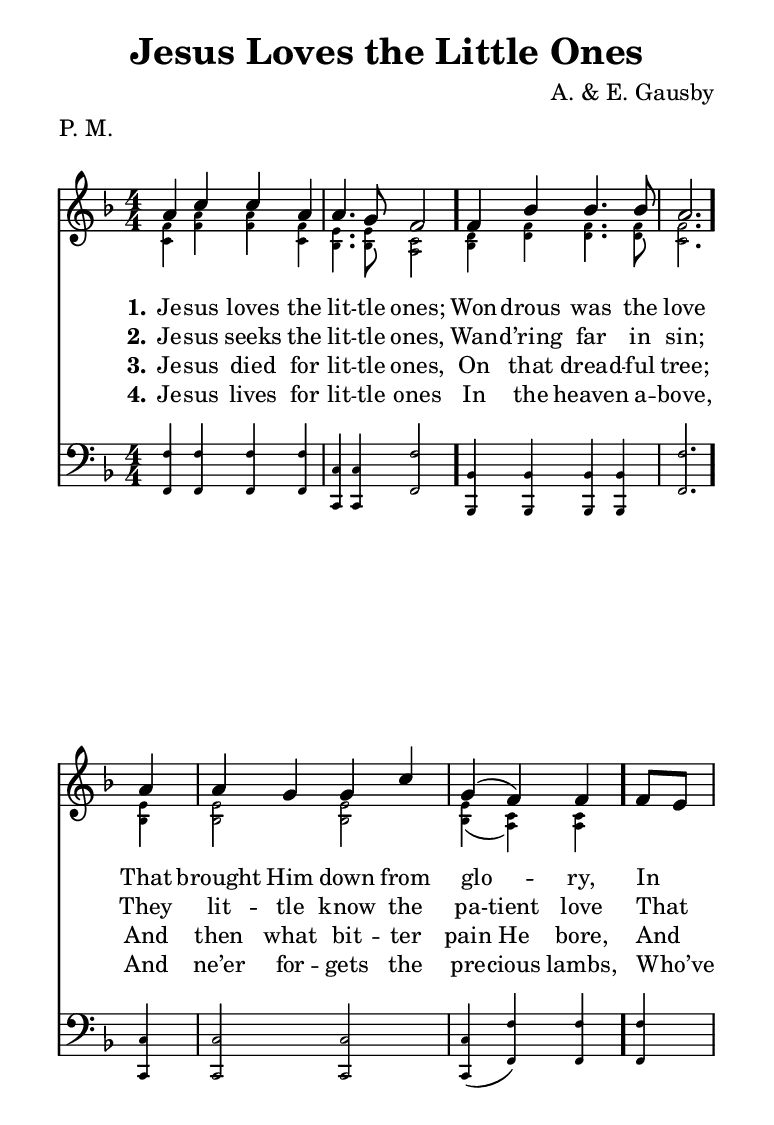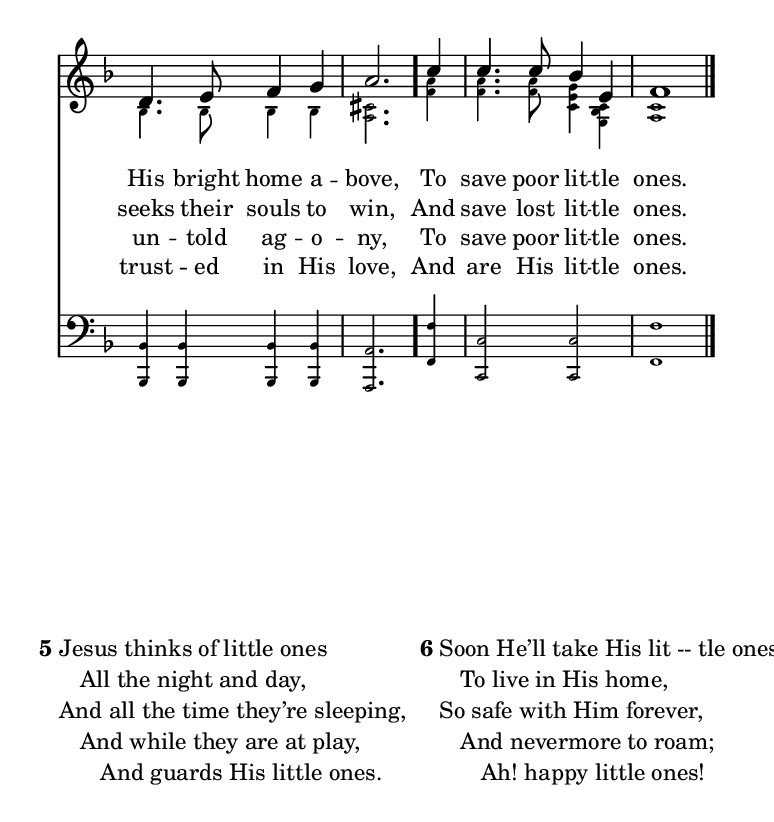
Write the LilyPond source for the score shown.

\include "common/global.ily"
\paper {
  \include "common/paper.ily"
  ragged-last-bottom = ##t
  system-system-spacing.padding = 11
}

\header{
  %children
  hymnnumber = "315"
  title = "Jesus Loves the Little Ones"
  tunename = ""
  meter = "P. M."
  poet = ""
  composer = "A. & E. Gausby"
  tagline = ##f
}

global = {
  \include "common/overrides.ily"
  \override Staff.TimeSignature.style = #'numbered
  \time 4/4
  \override Score.MetronomeMark.transparent = ##t % hide all fermata changes too
  \tempo 4=80
  \key f \major
  \autoBeamOff
}

notesSoprano = {
\global
\relative c'' {

  a4 c c a | a4. g8 f2
  f4 bes bes4. bes8 | a2.
  a4 | a g g c | g( f) f
  f8[ e] | d4. e8 f4 g | a2.
  c4 | c4. c8 bes4 e, | f1

  \bar "|."

}
}

notesAltoA = {
\global
\override NoteHead.font-size = #-4
\relative e' {

  f4 a a f | e4. e8 c2
  d4 f f4. f8 | f2.
  e4 | e2 e2 | e4( c) c
  s4 | bes4. bes8 bes4 bes | cis2.
  a'4 | a4. a8 <g e>4 <c, bes> c1

}
}

notesAltoB = {
\global
\override NoteHead.font-size = #-4
\relative e' {

  c4 f f c | bes4. bes8 a2
  bes4 d d4. d8 | c2.
  bes4 | bes2 bes | bes4( a) a
  s4 | s4. s8 s4 s | a2.
  f'4 | f4. f8 c4 g | a1

}
}

notesTenor = {
\global
\override NoteHead.font-size = #-4
\relative a {

  f4 f f f | c c f2
  bes,4 bes bes bes | f'2.
  c4 | c2 c | c4( f) f
  f4 | bes, bes bes bes | a2.
  f'4 | c2 c | f1

}
}

notesBass = {
\global
\override NoteHead.font-size = #-4
\relative f, {

  f4 f f f | c c f2
  bes,4 bes bes bes | f'2.
  c4 | c2 c | c4( f) f
  f4 | bes, bes bes bes | a2.
  f'4 | c2 c | f1

}
}

wordsA = \lyricmode {
\set stanza = "1."

Je -- sus loves the lit -- tle ones; \bar "."
Won -- drous was the love \bar "."
That brought Him down from glo -- ry, \bar "."
In His bright home a -- bove, \bar "."
To save poor lit -- tle ones. \bar "."

}

wordsB = \lyricmode {
\set stanza = "2."

Je -- sus seeks the lit -- tle ones,
Wan -- d’ring far in sin;
They lit -- tle know the { \mon } pa -- tient { \moff } love
That seeks their souls to win,
And save lost lit -- tle ones.

}

wordsC = \lyricmode {
\set stanza = "3."

Je -- sus died for lit -- tle ones,
On that dread -- ful tree;
And then what bit -- ter { \mon } pain He { \moff } bore,
And un -- told ag -- o -- ny,
To save poor lit -- tle ones.

}

wordsD = \lyricmode {
\set stanza = "4."

Je -- sus lives for lit -- tle ones
In the heaven a -- bove,
And ne’er for -- gets the { \mon } pre -- cious { \moff } lambs,
Who’ve trust -- ed in His love,
And are His lit -- tle ones.

}

wordsE = \markuplist {

\line { Jesus thinks of little ones }
\line { { \hspace #2 } All the night and day, }
\line { And all the time they’re sleeping, }
\line { { \hspace #2 } And while they are at play, }
\line { { \hspace #4 } And guards His little ones. }

}

wordsF = \markuplist {

\line { Soon He’ll take His lit -- tle ones }
\line { { \hspace #2 } To live in His home, }
\line { So safe with Him forever, }
\line { { \hspace #2 } And nevermore to roam; }
\line { { \hspace #4 } Ah! happy little ones! }

}

\score {
  \context ChoirStaff <<
    \context Staff = upper <<
      \set Staff.autoBeaming = ##f
      \set ChoirStaff.systemStartDelimiter = #'SystemStartBar
      \set ChoirStaff.printPartCombineTexts = ##f
      \context Voice = sopranos { \voiceOne << \notesSoprano >> }
      \context Voice = altos { \voiceTwo << \notesAltoA \notesAltoB >> }
      \context Lyrics = one   \lyricsto sopranos \wordsA
      \context Lyrics = two   \lyricsto sopranos \wordsB
      \context Lyrics = three \lyricsto sopranos \wordsC
      \context Lyrics = four  \lyricsto sopranos \wordsD
    >>
    \context Staff = men <<
      \set Staff.autoBeaming = ##f
      \clef bass
      \set ChoirStaff.printPartCombineTexts = ##f
      \partcombine #'(2 . 11) \notesTenor \notesBass
    >>
  >>
  \layout {
    \include "common/layout.ily"
  }
  #(cond ((ly:get-option 'eog-midi-permitted) #{ \midi{
    \include "common/midi.ily"
  } #}))
}

\noPageBreak

\markup { \fill-line {
  \hspace #0.1
  \line{ \bold 5 \column { \wordsE } }
  \hspace #0.1
  \line{ \bold 6 \column { \wordsF } }
  \hspace #0.1
} }

\version "2.19.49"  % necessary for upgrading to future LilyPond versions.

% vi:set et ts=2 sw=2 ai nocindent syntax=lilypond:
